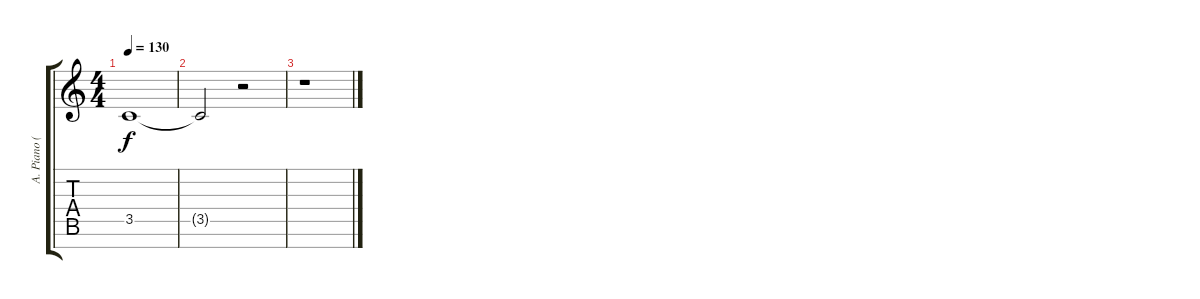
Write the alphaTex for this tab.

\track ("A. Piano (Right Hand)" "A. Piano (") {instrument acousticgrandpiano}
\staff {score tabs}
\tuning (E5 B4 G4 D4 A3 E3 B2) {hide}
\ts (4 4)
\tempo 130
\clef g2
\ks c
3.5.1{dy f} |
3.5{t}.2 r.2 |
r.1
